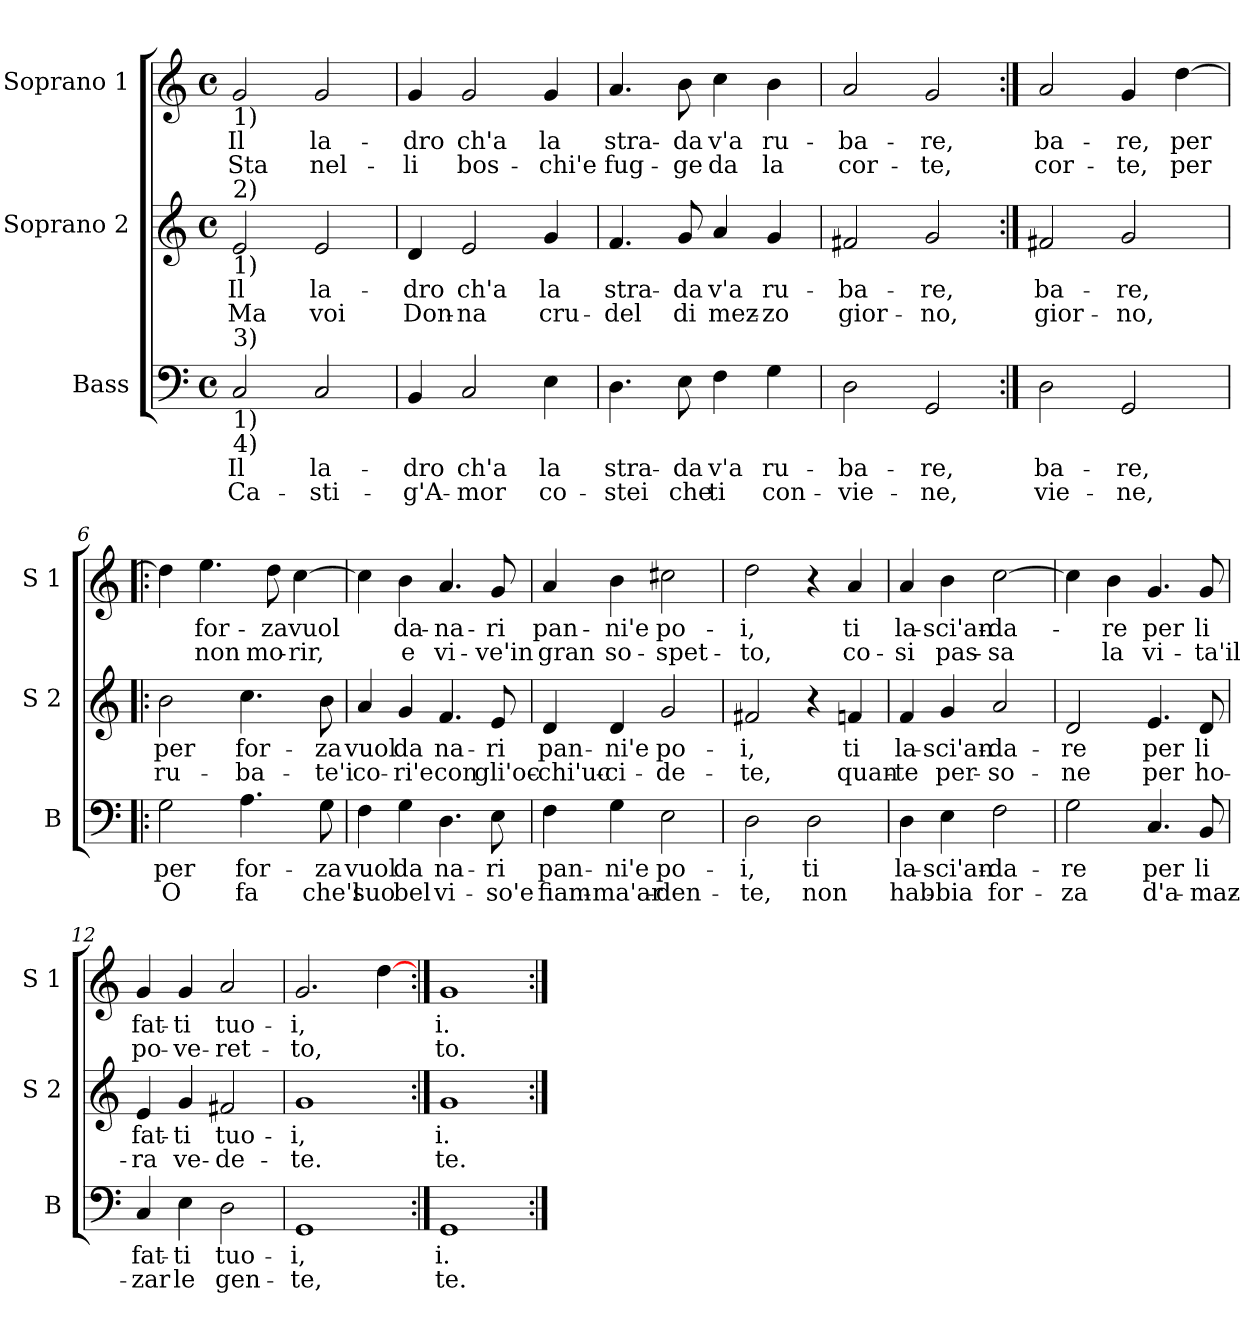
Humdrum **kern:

**kern	**text	**text	**kern	**text	**text	**kern	**text	**text
*part3	*part3	*part3	*part2	*part2	*part2	*part1	*part1	*part1
*staff3	*staff3	*staff3	*staff2	*staff2	*staff2	*staff1	*staff1	*staff1
*I"Bass	*	*	*I"Soprano 2	*	*	*I"Soprano 1	*	*
*I'B	*	*	*I'S 2	*	*	*I'S 1	*	*
*clefF4	*	*	*clefG2	*	*	*clefG2	*	*
*k[]	*	*	*k[]	*	*	*k[]	*	*
*C:	*	*	*C:	*	*	*C:	*	*
*M4/4	*	*	*M4/4	*	*	*M4/4	*	*
*met(c)	*	*	*met(c)	*	*	*met(c)	*	*
=1	=1	=1	=1	=1	=1	=1	=1	=1
!	!	!	!	!	!	!LO:TX:b:t=1)	!	!
!	!	!	!LO:TX:a:t=2)	!	!	!	!	!
!	!	!	!LO:TX:b:t=1)	!	!	!	!	!
!LO:TX:a:t=3)	!	!	!	!	!	!	!	!
!LO:TX:b:t=1)	!	!	!	!	!	!	!	!
!LO:TX:b:t=4)	!	!	!	!	!	!	!	!
!	!LO:LY:b	!LO:LY:b	!	!LO:LY:b	!LO:LY:b	!	!LO:LY:b	!LO:LY:b
2C/	Il	Ca-	2e/	Il	Ma	2g/	Il	Sta
!	!LO:LY:b	!LO:LY:b	!	!LO:LY:b	!LO:LY:b	!	!LO:LY:b	!LO:LY:b
2C/	la-	-sti-	2e/	la-	voi	2g/	la-	nel-
=2	=2	=2	=2	=2	=2	=2	=2	=2
!	!LO:LY:b	!LO:LY:b	!	!LO:LY:b	!LO:LY:b	!	!LO:LY:b	!LO:LY:b
4BB/	-dro	-g'A-	4d/	-dro	Don-	4g/	-dro	-li
!	!LO:LY:b	!LO:LY:b	!	!LO:LY:b	!LO:LY:b	!	!LO:LY:b	!LO:LY:b
2C/	ch'a	-mor	2e/	ch'a	-na	2g/	ch'a	bos-
!	!LO:LY:b	!LO:LY:b	!	!LO:LY:b	!LO:LY:b	!	!LO:LY:b	!LO:LY:b
4E\	la	co-	4g/	la	cru-	4g/	la	-chi'e
=3	=3	=3	=3	=3	=3	=3	=3	=3
!	!LO:LY:b	!LO:LY:b	!	!LO:LY:b	!LO:LY:b	!	!LO:LY:b	!LO:LY:b
4.D\	stra-	-stei	4.f/	stra-	-del	4.a/	stra-	fug-
!	!LO:LY:b	!LO:LY:b	!	!LO:LY:b	!LO:LY:b	!	!LO:LY:b	!LO:LY:b
8E\	-da	che	8g/	-da	di	8b\	-da	-ge
!	!LO:LY:b	!LO:LY:b	!	!LO:LY:b	!LO:LY:b	!	!LO:LY:b	!LO:LY:b
4F\	v'a	ti	4a/	v'a	mez-	4cc\	v'a	da
!	!LO:LY:b	!LO:LY:b	!	!LO:LY:b	!LO:LY:b	!	!LO:LY:b	!LO:LY:b
4G\	ru-	con-	4g/	ru-	-zo	4b\	ru-	la
=4	=4	=4	=4	=4	=4	=4	=4	=4
!	!LO:LY:b	!LO:LY:b	!	!LO:LY:b	!LO:LY:b	!	!LO:LY:b	!LO:LY:b
2D\	-ba-	-vie-	2f#X/	-ba-	gior-	2a/	-ba-	cor-
!	!LO:LY:b	!LO:LY:b	!	!LO:LY:b	!LO:LY:b	!	!LO:LY:b	!LO:LY:b
2GG/	-re,	-ne,	2g/	-re,	-no,	2g/	-re,	-te,
!!LO:LB:g=z
=5:|!	=5:|!	=5:|!	=5:|!	=5:|!	=5:|!	=5:|!	=5:|!	=5:|!
!	!LO:LY:b	!LO:LY:b	!	!LO:LY:b	!LO:LY:b	!	!LO:LY:b	!LO:LY:b
2D\	ba-	vie-	2f#X/	ba-	gior-	2a/	ba-	cor-
!	!LO:LY:b	!LO:LY:b	!	!LO:LY:b	!LO:LY:b	!	!LO:LY:b	!LO:LY:b
2GG/	-re,	-ne,	2g/	-re,	-no,	4g/	-re,	-te,
!	!	!	!	!	!	!	!LO:LY:b	!LO:LY:b
.	.	.	.	.	.	[4dd\	per	per
=6!|:	=6!|:	=6!|:	=6!|:	=6!|:	=6!|:	=6!|:	=6!|:	=6!|:
!	!LO:LY:b	!LO:LY:b	!	!LO:LY:b	!LO:LY:b	!	!	!
2G\	per	O	2b\	per	ru-	4dd\]	.	.
!	!	!	!	!	!	!	!LO:LY:b	!LO:LY:b
.	.	.	.	.	.	4.ee\	for-	non
!	!LO:LY:b	!LO:LY:b	!	!LO:LY:b	!LO:LY:b	!	!	!
4.A\	for-	fa	4.cc\	for-	-ba-	.	.	.
!	!	!	!	!	!	!	!LO:LY:b	!LO:LY:b
.	.	.	.	.	.	8dd\	-za	mo-
!	!	!	!	!	!	!	!LO:LY:b	!LO:LY:b
.	.	.	.	.	.	[4cc\	vuol	-rir,
!	!LO:LY:b	!LO:LY:b	!	!LO:LY:b	!LO:LY:b	!	!	!
8G\	-za	che'l	8b\	-za	-te'i	.	.	.
=7	=7	=7	=7	=7	=7	=7	=7	=7
!	!LO:LY:b	!LO:LY:b	!	!LO:LY:b	!LO:LY:b	!	!	!
4F\	vuol	suo	4a/	vuol	co-	4cc\]	.	.
!	!LO:LY:b	!LO:LY:b	!	!LO:LY:b	!LO:LY:b	!	!LO:LY:b	!LO:LY:b
4G\	da	bel	4g/	da	-ri'e	4b\	da-	e
!	!LO:LY:b	!LO:LY:b	!	!LO:LY:b	!LO:LY:b	!	!LO:LY:b	!LO:LY:b
4.D\	na-	vi-	4.f/	na-	con	4.a/	-na-	vi-
!	!LO:LY:b	!LO:LY:b	!	!LO:LY:b	!LO:LY:b	!	!LO:LY:b	!LO:LY:b
8E\	-ri	-so'e	8e/	-ri	gli'oc-	8g/	-ri	-ve'in
=8	=8	=8	=8	=8	=8	=8	=8	=8
!	!LO:LY:b	!LO:LY:b	!	!LO:LY:b	!LO:LY:b	!	!LO:LY:b	!LO:LY:b
4F\	pan-	fiam-	4d/	pan-	-chi'uc-	4a/	pan-	gran
!	!LO:LY:b	!LO:LY:b	!	!LO:LY:b	!LO:LY:b	!	!LO:LY:b	!LO:LY:b
4G\	-ni'e	-ma'ar-	4d/	-ni'e	-ci-	4b\	-ni'e	so-
!	!LO:LY:b	!LO:LY:b	!	!LO:LY:b	!LO:LY:b	!	!LO:LY:b	!LO:LY:b
2E\	po-	-den-	2g/	po-	-de-	2cc#X\	po-	-spet-
=9	=9	=9	=9	=9	=9	=9	=9	=9
!	!LO:LY:b	!LO:LY:b	!	!LO:LY:b	!LO:LY:b	!	!LO:LY:b	!LO:LY:b
2D\	-i,	-te,	2f#X/	-i,	-te,	2dd\	-i,	-to,
!	!LO:LY:b	!LO:LY:b	!	!	!	!	!	!
2D\	ti	non	4r	.	.	4r	.	.
!	!	!	!	!LO:LY:b	!LO:LY:b	!	!LO:LY:b	!LO:LY:b
.	.	.	4fn/	ti	quan-	4a/	ti	co-
!!LO:PB:g=z
=10	=10	=10	=10	=10	=10	=10	=10	=10
!	!LO:LY:b	!LO:LY:b	!	!LO:LY:b	!LO:LY:b	!	!LO:LY:b	!LO:LY:b
4D\	la-	hab-	4f/	la-	-te	4a/	la-	-si
!	!LO:LY:b	!LO:LY:b	!	!LO:LY:b	!LO:LY:b	!	!LO:LY:b	!LO:LY:b
4E\	-sci'an-	-bia	4g/	-sci'an-	per-	4b\	-sci'an-	pas-
!	!LO:LY:b	!LO:LY:b	!	!LO:LY:b	!LO:LY:b	!	!LO:LY:b	!LO:LY:b
2F\	-da-	for-	2a/	-da-	-so-	[2cc\	-da-	-sa
=11	=11	=11	=11	=11	=11	=11	=11	=11
!	!LO:LY:b	!LO:LY:b	!	!LO:LY:b	!LO:LY:b	!	!	!
2G\	-re	-za	2d/	-re	-ne	4cc\]	.	.
!	!	!	!	!	!	!	!LO:LY:b	!LO:LY:b
.	.	.	.	.	.	4b\	-re	la
!	!LO:LY:b	!LO:LY:b	!	!LO:LY:b	!LO:LY:b	!	!LO:LY:b	!LO:LY:b
4.C/	per	d'a-	4.e/	per	per	4.g/	per	vi-
!	!LO:LY:b	!LO:LY:b	!	!LO:LY:b	!LO:LY:b	!	!LO:LY:b	!LO:LY:b
8BB/	li	-maz-	8d/	li	ho-	8g/	li	-ta'il
=12	=12	=12	=12	=12	=12	=12	=12	=12
!	!LO:LY:b	!LO:LY:b	!	!LO:LY:b	!LO:LY:b	!	!LO:LY:b	!LO:LY:b
4C/	fat-	-zar	4e/	fat-	-ra	4g/	fat-	po-
!	!LO:LY:b	!LO:LY:b	!	!LO:LY:b	!LO:LY:b	!	!LO:LY:b	!LO:LY:b
4E\	-ti	le	4g/	-ti	ve-	4g/	-ti	-ve-
!	!LO:LY:b	!LO:LY:b	!	!LO:LY:b	!LO:LY:b	!	!LO:LY:b	!LO:LY:b
2D\	tuo-	gen-	2f#X/	tuo-	-de-	2a/	tuo-	-ret-
=13	=13	=13	=13	=13	=13	=13	=13	=13
!	!LO:LY:b	!LO:LY:b	!	!LO:LY:b	!LO:LY:b	!	!LO:LY:b	!LO:LY:b
1GG	-i,	-te,	1g	-i,	-te.	2.g/	-i,	-to,
.	.	.	.	.	.	[4dd\	.	.
=14:|!	=14:|!	=14:|!	=14:|!	=14:|!	=14:|!	=14:|!	=14:|!	=14:|!
!	!LO:LY:b	!LO:LY:b	!	!LO:LY:b	!LO:LY:b	!	!LO:LY:b	!LO:LY:b
1GG	i.	te.	1g	i.	te.	1g	i.	to.
=:|!	=:|!	=:|!	=:|!	=:|!	=:|!	=:|!	=:|!	=:|!
*-	*-	*-	*-	*-	*-	*-	*-	*-
